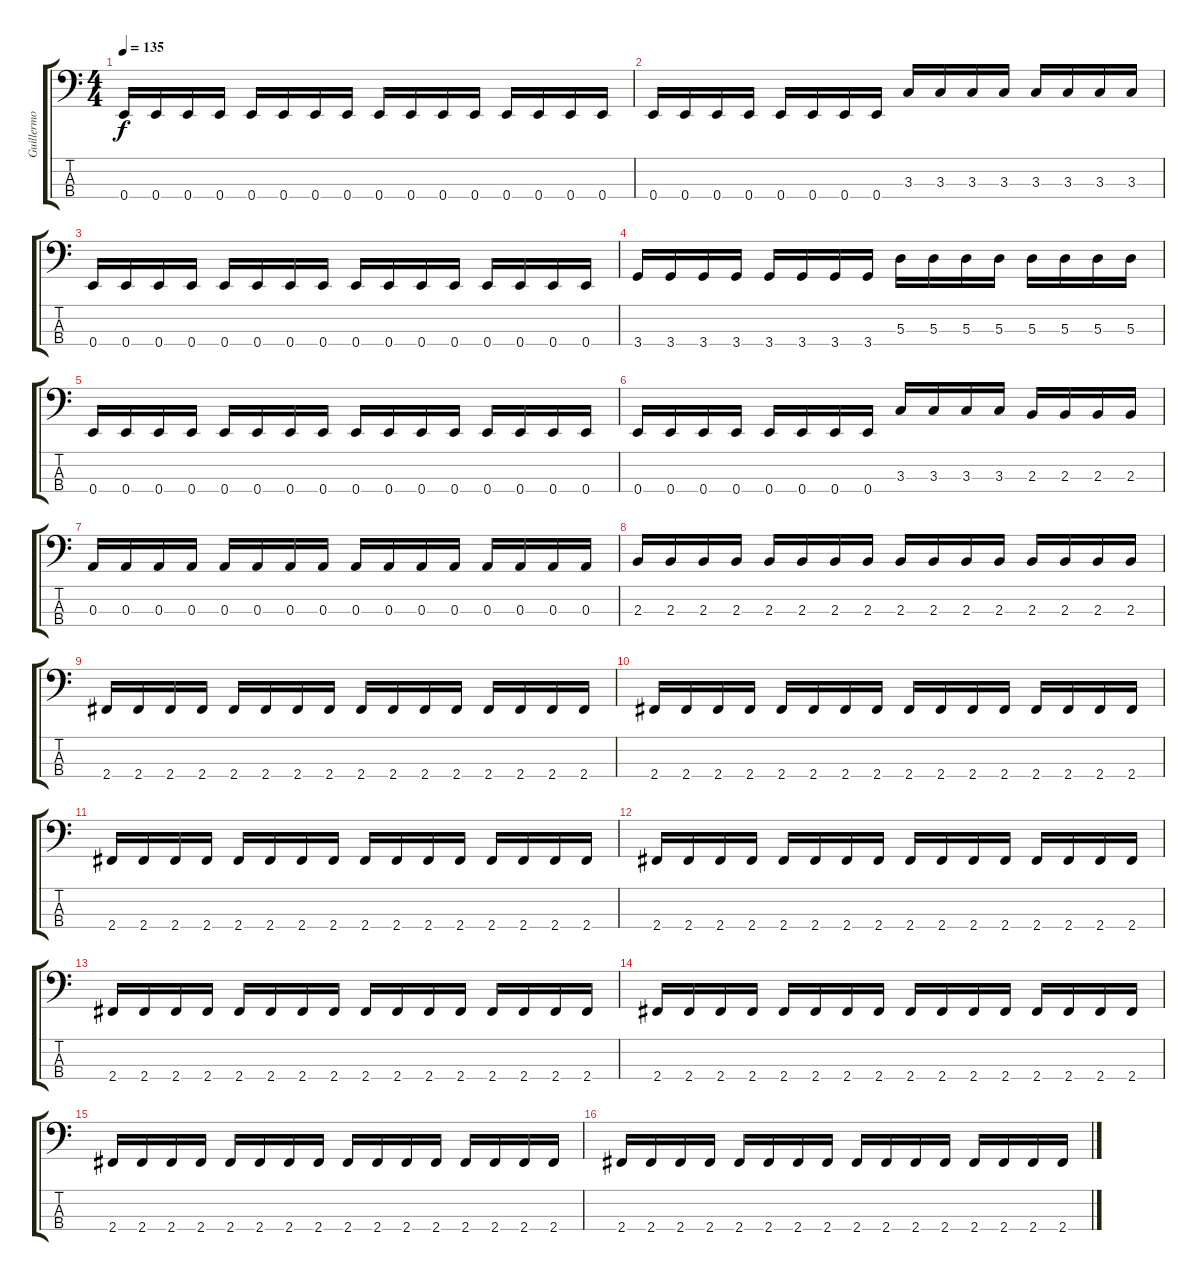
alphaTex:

\track ("Guillermo Sánchez" "Guillermo ") {instrument electricbasspick}
\staff {score tabs}
\tuning (G2 D2 A1 E1) {hide}
\ts (4 4)
\tempo 135
\clef f4
\ks c
0.4.16{dy f} 0.4.16 0.4.16 0.4.16 0.4.16 0.4.16 0.4.16 0.4.16 0.4.16 0.4.16 0.4.16 0.4.16 0.4.16 0.4.16 0.4.16 0.4.16 |
0.4.16 0.4.16 0.4.16 0.4.16 0.4.16 0.4.16 0.4.16 0.4.16 3.3.16 3.3.16 3.3.16 3.3.16 3.3.16 3.3.16 3.3.16 3.3.16 |
0.4.16 0.4.16 0.4.16 0.4.16 0.4.16 0.4.16 0.4.16 0.4.16 0.4.16 0.4.16 0.4.16 0.4.16 0.4.16 0.4.16 0.4.16 0.4.16 |
3.4.16 3.4.16 3.4.16 3.4.16 3.4.16 3.4.16 3.4.16 3.4.16 5.3.16 5.3.16 5.3.16 5.3.16 5.3.16 5.3.16 5.3.16 5.3.16 |
0.4.16 0.4.16 0.4.16 0.4.16 0.4.16 0.4.16 0.4.16 0.4.16 0.4.16 0.4.16 0.4.16 0.4.16 0.4.16 0.4.16 0.4.16 0.4.16 |
0.4.16 0.4.16 0.4.16 0.4.16 0.4.16 0.4.16 0.4.16 0.4.16 3.3.16 3.3.16 3.3.16 3.3.16 2.3.16 2.3.16 2.3.16 2.3.16 |
0.3.16 0.3.16 0.3.16 0.3.16 0.3.16 0.3.16 0.3.16 0.3.16 0.3.16 0.3.16 0.3.16 0.3.16 0.3.16 0.3.16 0.3.16 0.3.16 |
2.3.16 2.3.16 2.3.16 2.3.16 2.3.16 2.3.16 2.3.16 2.3.16 2.3.16 2.3.16 2.3.16 2.3.16 2.3.16 2.3.16 2.3.16 2.3.16 |
2.4.16 2.4.16 2.4.16 2.4.16 2.4.16 2.4.16 2.4.16 2.4.16 2.4.16 2.4.16 2.4.16 2.4.16 2.4.16 2.4.16 2.4.16 2.4.16 |
2.4.16 2.4.16 2.4.16 2.4.16 2.4.16 2.4.16 2.4.16 2.4.16 2.4.16 2.4.16 2.4.16 2.4.16 2.4.16 2.4.16 2.4.16 2.4.16 |
2.4.16 2.4.16 2.4.16 2.4.16 2.4.16 2.4.16 2.4.16 2.4.16 2.4.16 2.4.16 2.4.16 2.4.16 2.4.16 2.4.16 2.4.16 2.4.16 |
2.4.16 2.4.16 2.4.16 2.4.16 2.4.16 2.4.16 2.4.16 2.4.16 2.4.16 2.4.16 2.4.16 2.4.16 2.4.16 2.4.16 2.4.16 2.4.16 |
2.4.16 2.4.16 2.4.16 2.4.16 2.4.16 2.4.16 2.4.16 2.4.16 2.4.16 2.4.16 2.4.16 2.4.16 2.4.16 2.4.16 2.4.16 2.4.16 |
2.4.16 2.4.16 2.4.16 2.4.16 2.4.16 2.4.16 2.4.16 2.4.16 2.4.16 2.4.16 2.4.16 2.4.16 2.4.16 2.4.16 2.4.16 2.4.16 |
2.4.16 2.4.16 2.4.16 2.4.16 2.4.16 2.4.16 2.4.16 2.4.16 2.4.16 2.4.16 2.4.16 2.4.16 2.4.16 2.4.16 2.4.16 2.4.16 |
2.4.16 2.4.16 2.4.16 2.4.16 2.4.16 2.4.16 2.4.16 2.4.16 2.4.16 2.4.16 2.4.16 2.4.16 2.4.16 2.4.16 2.4.16 2.4.16
